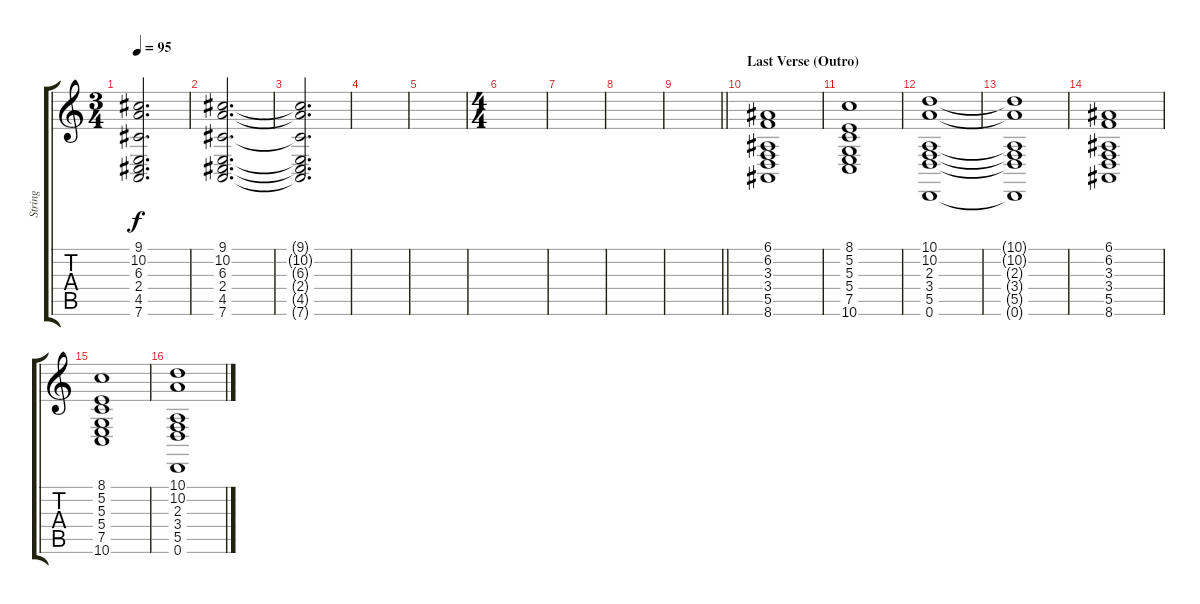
\track ("String" "String") {instrument stringensemble1}
\staff {score tabs}
\tuning (E4 B3 G3 D3 A2 D2) {hide}
\ts (3 4)
\tempo 95
\clef g2
\ks c
(9.1{t} 10.2{t} 6.3{t} 2.4{t} 4.5{t} 7.6{t}).2{d dy f} |
(9.1 10.2 6.3 2.4 4.5 7.6).2{d} |
(9.1{t} 10.2{t} 6.3{t} 2.4{t} 4.5{t} 7.6{t}).2{d} |
|
|
\ts (4 4)
|
|
|
\barLineRight lightlight
|
\section ("" "Last Verse (Outro)")
(6.1 6.2 3.3 3.4 5.5 8.6).1{volume 7} |
(8.1 5.2 5.3 5.4 7.5 10.6).1 |
(10.1 10.2 2.3 3.4 5.5 0.6).1 |
(10.1{t} 10.2{t} 2.3{t} 3.4{t} 5.5{t} 0.6{t}).1 |
(6.1 6.2 3.3 3.4 5.5 8.6).1 |
(8.1 5.2 5.3 5.4 7.5 10.6).1 |
(10.1 10.2 2.3 3.4 5.5 0.6).1
